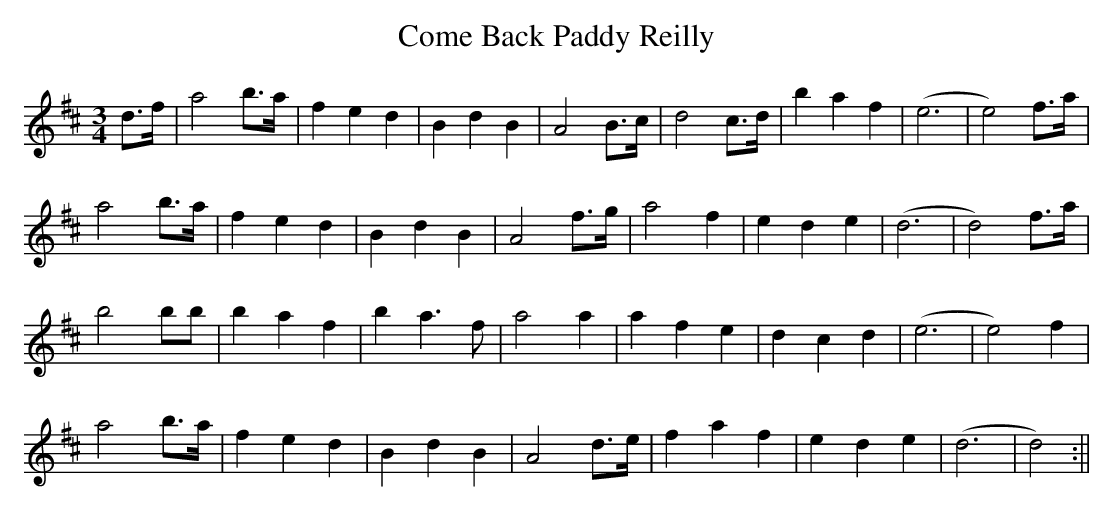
X:1
T:Come Back Paddy Reilly
M:3/4
L:1/8
K:D
d>f|a4b>a|f2e2d2|B2d2B2|A4B>c|d4c>d|b2a2f2|(e6|e4)f>a|
a4b>a|f2e2d2|B2d2B2|A4f>g|a4f2|e2d2e2|(d6|d4)f>a|
b4bb|b2a2f2|b2a3f|a4a2|a2f2e2|d2c2d2|(e6|e4)f2|
a4b>a|f2e2d2|B2d2B2|A4d>e|f2a2f2|e2d2e2|(d6|d4):||
